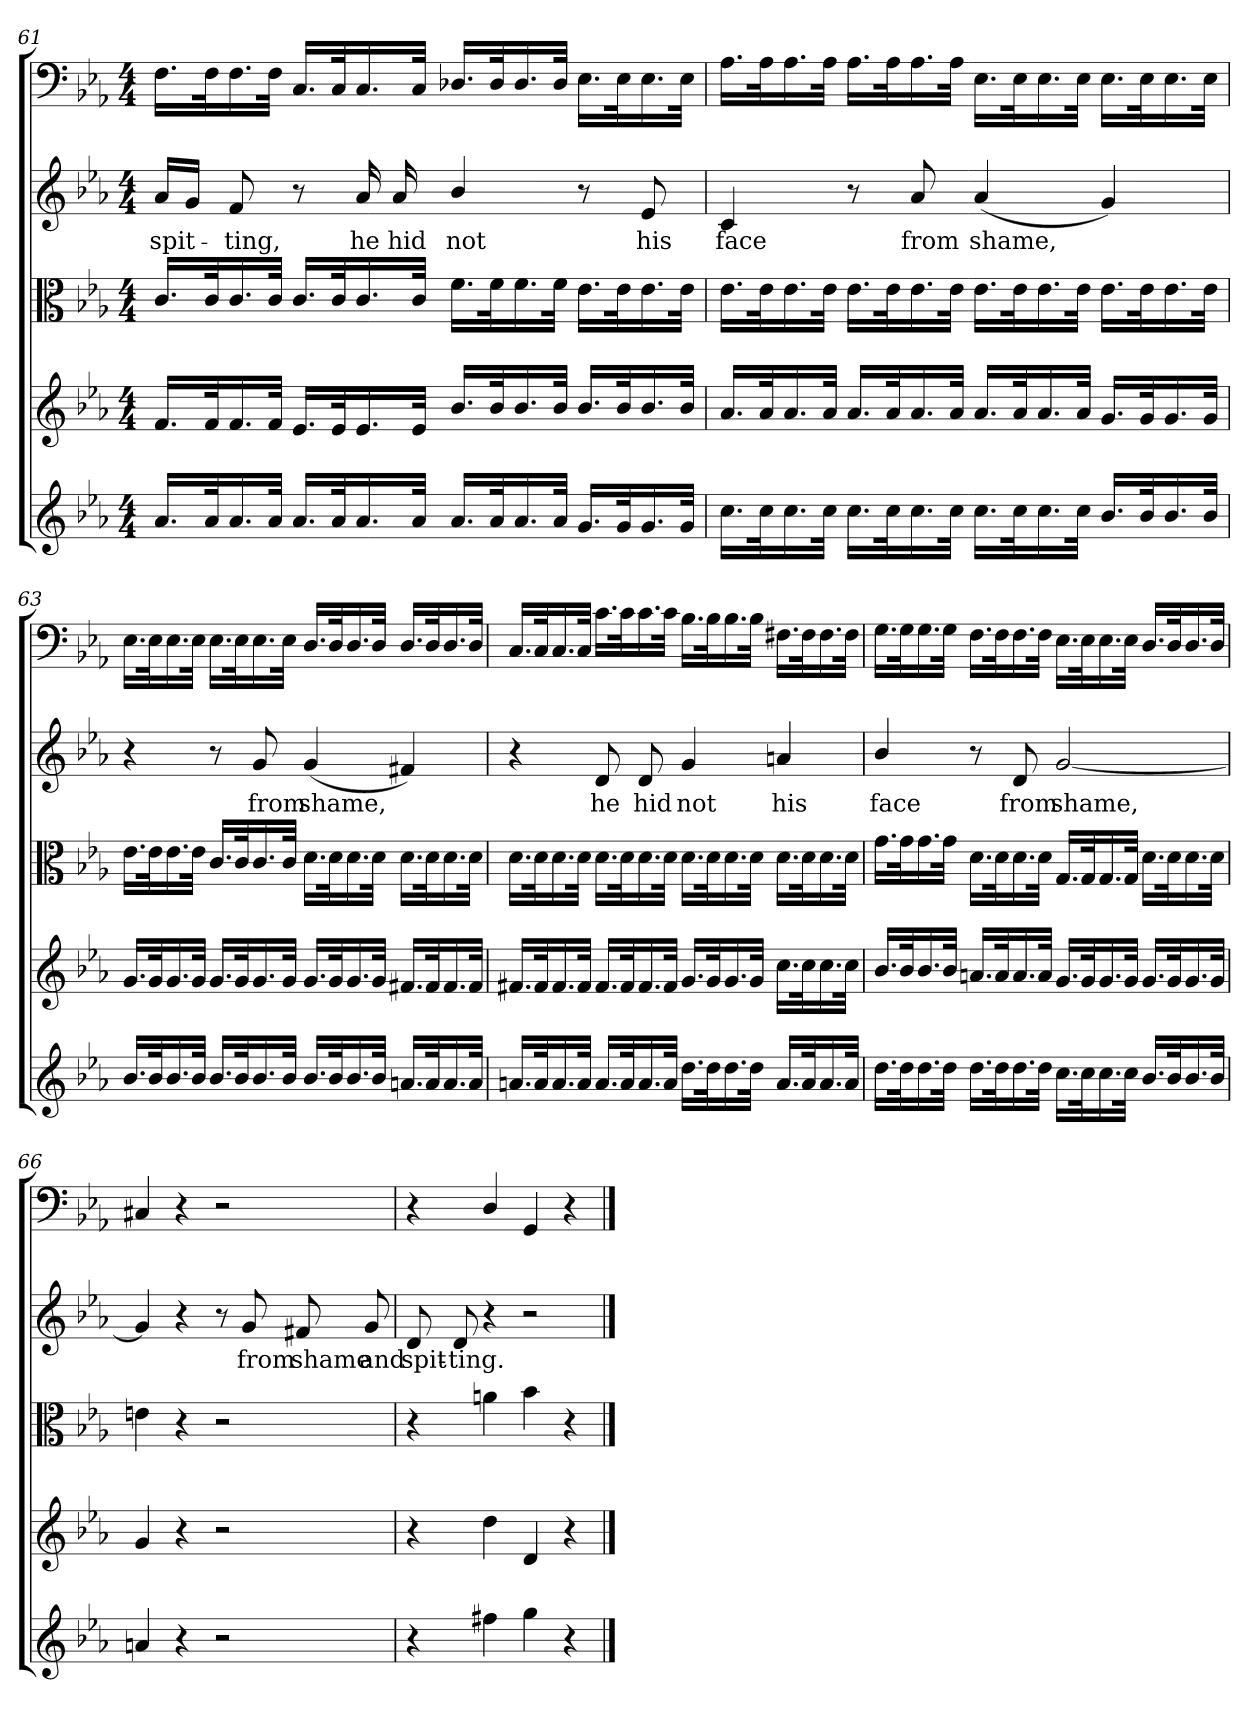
**kern	**kern	**kern	**kern	**text	**kern
*part5	*part4	*part3	*part2	*part2	*part1
*staff5	*staff4	*staff3	*staff2	*staff2	*staff1
*clefG2	*clefG2	*clefC3	*clefG2	*	*clefF4
*k[b-e-a-]	*k[b-e-a-]	*k[b-e-a-]	*k[b-e-a-]	*	*k[b-e-a-]
*E-:	*E-:	*E-:	*E-:	*	*E-:
*M4/4	*M4/4	*M4/4	*M4/4	*	*M4/4
=61	=61	=61	=61	=61	=61
16.a-/LL	16.f/LL	16.c/LL	16a-/LL	spit-	16.F\LL
.	.	.	16g/JJ	.	.
32a-/K	32f/K	32c/K	.	.	32F\K
16.a-/	16.f/	16.c/	8f/	-ting,	16.F\
32a-/JJk	32f/JJk	32c/JJk	.	.	32F\JJk
16.a-/LL	16.e-/LL	16.c/LL	8r	.	16.C/LL
32a-/K	32e-/K	32c/K	.	.	32C/K
16.a-/	16.e-/	16.c/	16a-/	he	16.C/
.	.	.	16a-/	hid	.
32a-/JJk	32e-/JJk	32c/JJk	.	.	32C/JJk
16.a-/LL	16.b-/LL	16.f\LL	4b-/	not	16.D-X/LL
32a-/K	32b-/K	32f\K	.	.	32D-/K
16.a-/	16.b-/	16.f\	.	.	16.D-/
32a-/JJk	32b-/JJk	32f\JJk	.	.	32D-/JJk
16.g/LL	16.b-/LL	16.e-\LL	8r	.	16.E-\LL
32g/K	32b-/K	32e-\K	.	.	32E-\K
16.g/	16.b-/	16.e-\	8e-/	his	16.E-\
32g/JJk	32b-/JJk	32e-\JJk	.	.	32E-\JJk
=62	=62	=62	=62	=62	=62
16.cc\LL	16.a-/LL	16.e-\LL	4c/	face	16.A-\LL
32cc\K	32a-/K	32e-\K	.	.	32A-\K
16.cc\	16.a-/	16.e-\	.	.	16.A-\
32cc\JJk	32a-/JJk	32e-\JJk	.	.	32A-\JJk
16.cc\LL	16.a-/LL	16.e-\LL	8r	.	16.A-\LL
32cc\K	32a-/K	32e-\K	.	.	32A-\K
16.cc\	16.a-/	16.e-\	8a-/	from	16.A-\
32cc\JJk	32a-/JJk	32e-\JJk	.	.	32A-\JJk
16.cc\LL	16.a-/LL	16.e-\LL	(4a-/	shame,	16.E-\LL
32cc\K	32a-/K	32e-\K	.	.	32E-\K
16.cc\	16.a-/	16.e-\	.	.	16.E-\
32cc\JJk	32a-/JJk	32e-\JJk	.	.	32E-\JJk
16.b-/LL	16.g/LL	16.e-\LL	4g/)	.	16.E-\LL
32b-/K	32g/K	32e-\K	.	.	32E-\K
16.b-/	16.g/	16.e-\	.	.	16.E-\
32b-/JJk	32g/JJk	32e-\JJk	.	.	32E-\JJk
=63	=63	=63	=63	=63	=63
16.b-/LL	16.g/LL	16.e-\LL	4r	.	16.E-\LL
32b-/K	32g/K	32e-\K	.	.	32E-\K
16.b-/	16.g/	16.e-\	.	.	16.E-\
32b-/JJk	32g/JJk	32e-\JJk	.	.	32E-\JJk
16.b-/LL	16.g/LL	16.c/LL	8r	.	16.E-\LL
32b-/K	32g/K	32c/K	.	.	32E-\K
16.b-/	16.g/	16.c/	8g/	from	16.E-\
32b-/JJk	32g/JJk	32c/JJk	.	.	32E-\JJk
16.b-/LL	16.g/LL	16.d\LL	(4g/	shame,	16.D/LL
32b-/K	32g/K	32d\K	.	.	32D/K
16.b-/	16.g/	16.d\	.	.	16.D/
32b-/JJk	32g/JJk	32d\JJk	.	.	32D/JJk
16.an/LL	16.f#X/LL	16.d\LL	4f#X/)	.	16.D/LL
32a/K	32f#/K	32d\K	.	.	32D/K
16.a/	16.f#/	16.d\	.	.	16.D/
32a/JJk	32f#/JJk	32d\JJk	.	.	32D/JJk
=64	=64	=64	=64	=64	=64
16.an/LL	16.f#X/LL	16.d\LL	4r	.	16.C/LL
32a/K	32f#/K	32d\K	.	.	32C/K
16.a/	16.f#/	16.d\	.	.	16.C/
32a/JJk	32f#/JJk	32d\JJk	.	.	32C/JJk
16.a/LL	16.f#/LL	16.d\LL	8d/	he	16.c\LL
32a/K	32f#/K	32d\K	.	.	32c\K
16.a/	16.f#/	16.d\	8d/	hid	16.c\
32a/JJk	32f#/JJk	32d\JJk	.	.	32c\JJk
16.dd\LL	16.g/LL	16.d\LL	4g/	not	16.B-\LL
32dd\K	32g/K	32d\K	.	.	32B-\K
16.dd\	16.g/	16.d\	.	.	16.B-\
32dd\JJk	32g/JJk	32d\JJk	.	.	32B-\JJk
16.a/LL	16.cc\LL	16.d\LL	4an/	his	16.F#X\LL
32a/K	32cc\K	32d\K	.	.	32F#\K
16.a/	16.cc\	16.d\	.	.	16.F#\
32a/JJk	32cc\JJk	32d\JJk	.	.	32F#\JJk
=65	=65	=65	=65	=65	=65
16.dd\LL	16.b-/LL	16.g\LL	4b-/	face	16.G\LL
32dd\K	32b-/K	32g\K	.	.	32G\K
16.dd\	16.b-/	16.g\	.	.	16.G\
32dd\JJk	32b-/JJk	32g\JJk	.	.	32G\JJk
16.dd\LL	16.an/LL	16.d\LL	8r	.	16.F\LL
32dd\K	32a/K	32d\K	.	.	32F\K
16.dd\	16.a/	16.d\	8d/	from	16.F\
32dd\JJk	32a/JJk	32d\JJk	.	.	32F\JJk
16.cc\LL	16.g/LL	16.G/LL	[2g/	shame,	16.E-\LL
32cc\K	32g/K	32G/K	.	.	32E-\K
16.cc\	16.g/	16.G/	.	.	16.E-\
32cc\JJk	32g/JJk	32G/JJk	.	.	32E-\JJk
16.b-/LL	16.g/LL	16.d\LL	.	.	16.D/LL
32b-/K	32g/K	32d\K	.	.	32D/K
16.b-/	16.g/	16.d\	.	.	16.D/
32b-/JJk	32g/JJk	32d\JJk	.	.	32D/JJk
=66	=66	=66	=66	=66	=66
4an/	4g/	4en\	4g/]	.	4C#X/
4r	4r	4r	4r	.	4r
2r	2r	2r	8r	.	2r
.	.	.	8g/	from	.
.	.	.	8f#X/	shame	.
.	.	.	8g/	and	.
=67	=67	=67	=67	=67	=67
4r	4r	4r	8d/	spit-	4r
.	.	.	8d/	-ting.	.
4ff#X\	4dd\	4an\	4r	.	4D/
4gg\	4d/	4b-\	2r	.	4GG/
4r	4r	4r	.	.	4r
==	==	==	==	==	==
*-	*-	*-	*-	*-	*-
